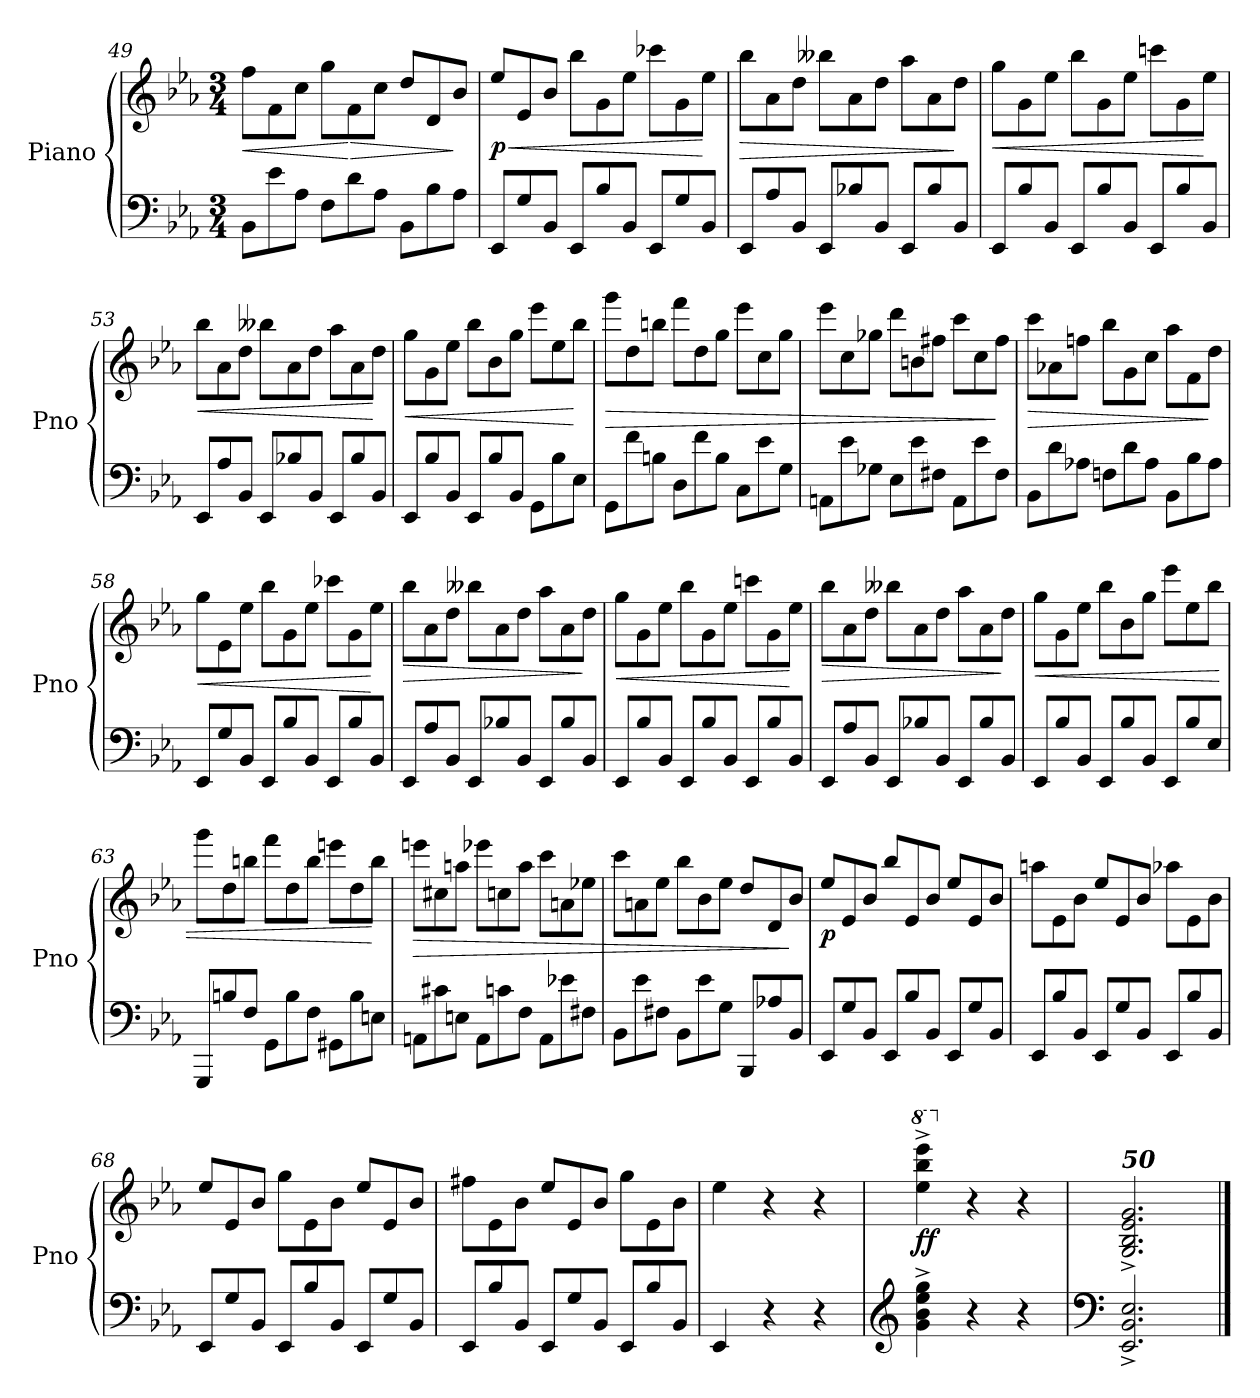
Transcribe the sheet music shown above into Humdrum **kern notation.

**kern	**kern	**dynam
*part1	*part1	*part1
*staff2	*staff1	*staff1/2
*I"Piano	*	*
*I'Pno	*	*
*clefF4	*clefG2	*
*k[b-e-a-]	*k[b-e-a-]	*
*M3/4	*M3/4	*
*Xtuplet	*Xtuplet	*
=49	=49	=49
!	!	!LO:HP:b
12BB-\L	12ff\L	<
12e-\	12f\	.
12A-\J	12cc\J	.
12F\L	12gg\L	.
!	!	!LO:HP:n=1:b
12d\	12f\	[ >
12A-\J	12cc\J	.
12BB-\L	12dd/L	.
12B-\	12d/	.
12A-\J	12b-/J	]
=50	=50	=50
!	!	!LO:HP:b
!	!	!LO:DY:n=1:b
12EE-/L	12ee-/L	< p
12G/	12e-/	.
12BB-/J	12b-/J	.
12EE-/L	12bb-\L	.
12B-/	12g\	.
12BB-/J	12ee-\J	.
12EE-/L	12ccc-X\L	.
12G/	12g\	.
12BB-/J	12ee-\J	[
!!LO:LB:g=z
=51	=51	=51
!	!	!LO:HP:b
12EE-/L	12bb-\L	>
12A-/	12a-\	.
12BB-/J	12dd\J	.
12EE-/L	12bb--X\L	.
12B-X/	12a-\	.
12BB-/J	12dd\J	.
12EE-/L	12aa-\L	.
12B-/	12a-\	.
12BB-/J	12dd\J	]
=52	=52	=52
!	!	!LO:HP:b
12EE-/L	12gg\L	<
12B-/	12g\	.
12BB-/J	12ee-\J	.
12EE-/L	12bb-\L	.
12B-/	12g\	.
12BB-/J	12ee-\J	.
12EE-/L	12cccn\L	.
12B-/	12g\	.
12BB-/J	12ee-\J	[
=53	=53	=53
!	!	!LO:HP:b
12EE-/L	12bb-\L	<
12A-/	12a-\	.
12BB-/J	12dd\J	.
12EE-/L	12bb--X\L	.
12B-X/	12a-\	.
12BB-/J	12dd\J	.
12EE-/L	12aa-\L	.
12B-/	12a-\	.
12BB-/J	12dd\J	[
=54	=54	=54
!	!	!LO:HP:b
12EE-/L	12gg\L	<
12B-/	12g\	.
12BB-/J	12ee-\J	.
12EE-/L	12bb-\L	.
12B-/	12b-\	.
12BB-/J	12gg\J	.
12GG\L	12eee-\L	.
12B-\	12ee-\	.
12E-\J	12bb-\J	[
!!LO:PB:g=z
=55	=55	=55
!	!	!LO:HP:b
12GG\L	12ggg\L	>
12f\	12dd\	.
12Bn\J	12bbn\J	.
12D\L	12fff\L	.
12f\	12dd\	.
12B\J	12gg\J	.
12C\L	12eee-\L	.
12e-\	12cc\	.
12G\J	12gg\J	.
=56	=56	=56
12AAn\L	12eee-\L	.
12e-\	12cc\	.
12G-X\J	12gg-X\J	.
12E-\L	12ddd\L	.
12e-\	12bn\	.
12F#X\J	12ff#X\J	.
12AA\L	12ccc\L	.
12e-\	12cc\	.
12F#\J	12ff#\J	]
=57	=57	=57
!	!	!LO:HP:b
12BB-\L	12ccc\L	>
12d\	12a-X\	.
12A-X\J	12ffn\J	.
12Fn\L	12bb-\L	.
12d\	12g\	.
12A-\J	12cc\J	.
12BB-\L	12aa-\L	.
12B-\	12f\	.
12A-\J	12dd\J	]
=58	=58	=58
!	!	!LO:HP:b
12EE-/L	12gg\L	<
12G/	12e-\	.
12BB-/J	12ee-\J	.
12EE-/L	12bb-\L	.
12B-/	12g\	.
12BB-/J	12ee-\J	.
12EE-/L	12ccc-X\L	.
12B-/	12g\	.
12BB-/J	12ee-\J	[
!!LO:LB:g=z
=59	=59	=59
!	!	!LO:HP:b
12EE-/L	12bb-\L	>
12A-/	12a-\	.
12BB-/J	12dd\J	.
12EE-/L	12bb--X\L	.
12B-X/	12a-\	.
12BB-/J	12dd\J	.
12EE-/L	12aa-\L	.
12B-/	12a-\	.
12BB-/J	12dd\J	]
=60	=60	=60
!	!	!LO:HP:b
12EE-/L	12gg\L	<
12B-/	12g\	.
12BB-/J	12ee-\J	.
12EE-/L	12bb-\L	.
12B-/	12g\	.
12BB-/J	12ee-\J	.
12EE-/L	12cccn\L	.
12B-/	12g\	.
12BB-/J	12ee-\J	[
=61	=61	=61
!	!	!LO:HP:b
12EE-/L	12bb-\L	>
12A-/	12a-\	.
12BB-/J	12dd\J	.
12EE-/L	12bb--X\L	.
12B-X/	12a-\	.
12BB-/J	12dd\J	.
12EE-/L	12aa-\L	.
12B-/	12a-\	.
12BB-/J	12dd\J	]
=62	=62	=62
!	!	!LO:HP:b
12EE-/L	12gg\L	<
12B-/	12g\	.
12BB-/J	12ee-\J	.
12EE-/L	12bb-\L	.
12B-/	12b-\	.
12BB-/J	12gg\J	.
12EE-/L	12eee-\L	.
12B-/	12ee-\	.
12E-/J	12bb-\J	.
!!LO:LB:g=z
=63	=63	=63
12GGG/L	12ggg\L	.
12Bn/	12dd\	.
12F/J	12bbn\J	.
12GG\L	12fff\L	.
12B\	12dd\	.
12F\J	12bb\J	.
12GG#X\L	12eeen\L	.
12B\	12dd\	.
12En\J	12bb\J	[
=64	=64	=64
!	!	!LO:HP:b
12AAn\L	12eeen\L	>
12c#X\	12cc#X\	.
12En\J	12aan\J	.
12AA\L	12eee-X\L	.
12cn\	12ccn\	.
12F\J	12aa\J	.
12AA\L	12ccc\L	.
12e-X\	12an\	.
12F#X\J	12ee-X\J	.
=65	=65	=65
12BB-\L	12ccc\L	.
12e-\	12an\	.
12F#X\J	12ee-\J	.
12BB-\L	12bb-\L	.
12e-\	12b-\	.
12G\J	12ee-\J	.
12BBB-/L	12dd/L	.
12A-X/	12d/	.
12BB-/J	12b-/J	]
=66	=66	=66
!	!	!LO:DY:b
12EE-/L	12ee-/L	p
12G/	12e-/	.
12BB-/J	12b-/J	.
!	!	!LO:DY:b
12EE-/L	12bb-/L	other-dynamics
12B-/	12e-/	.
12BB-/J	12b-/J	.
12EE-/L	12ee-/L	.
12G/	12e-/	.
12BB-/J	12b-/J	.
!!LO:LB:g=z
=67	=67	=67
12EE-/L	12aan\L	.
12B-/	12e-\	.
12BB-/J	12b-\J	.
12EE-/L	12ee-/L	.
12G/	12e-/	.
12BB-/J	12b-/J	.
12EE-/L	12aa-X\L	.
12B-/	12e-\	.
12BB-/J	12b-\J	.
=68	=68	=68
12EE-/L	12ee-/L	.
12G/	12e-/	.
12BB-/J	12b-/J	.
12EE-/L	12gg\L	.
12B-/	12e-\	.
12BB-/J	12b-\J	.
12EE-/L	12ee-/L	.
12G/	12e-/	.
12BB-/J	12b-/J	.
=69	=69	=69
!	!	!LO:DY:b
12EE-/L	12ff#X\L	other-dynamics
12B-/	12e-\	.
12BB-/J	12b-\J	.
12EE-/L	12ee-/L	.
12G/	12e-/	.
12BB-/J	12b-/J	.
12EE-/L	12gg\L	.
12B-/	12e-\	.
12BB-/J	12b-\J	.
=70	=70	=70
4EE-/	4ee-\	.
4r	4r	.
4r	4r	.
=71	=71	=71
*clefG2	*	*
*	*8va	*
!	!	!LO:DY:b
4g\^ 4b-\^ 4ee-\^ 4gg\^	4eee-\^ 4bbb-\^ 4eeee-\^	ff
*	*X8va	*
4r	4r	.
4r	4r	.
=72	=72	=72
*clefF4	*	*
!	!LO:TX:a:Bi:t=50	!
2.EE-/^ 2.BB-/^ 2.E-/^	2.G/^ 2.B-/^ 2.e-/^ 2.g/^	.
==	==	==
*-	*-	*-
